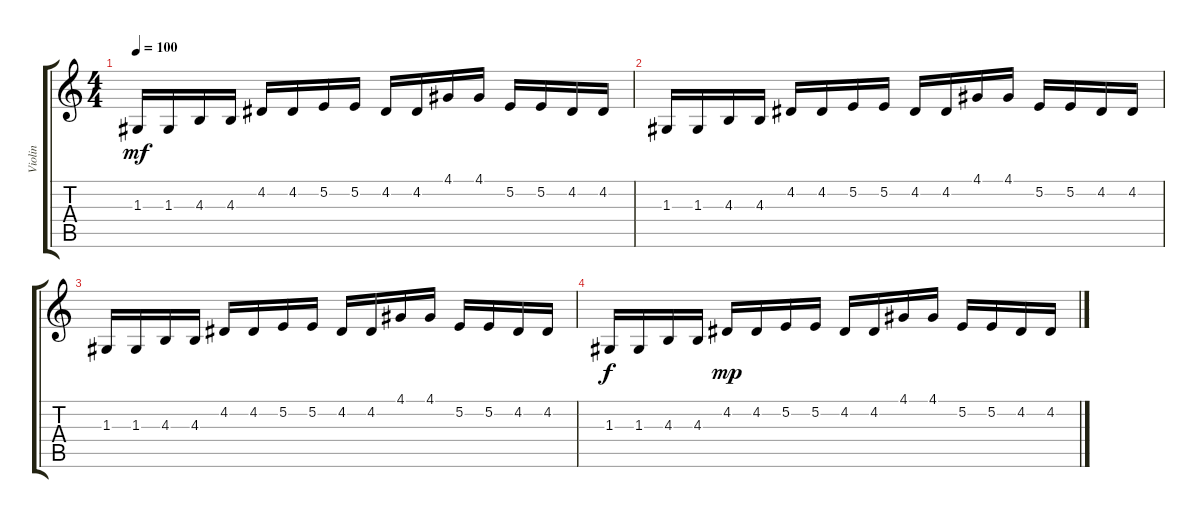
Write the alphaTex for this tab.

\track ("Violin " "Violin ") {instrument violin}
\staff {score tabs}
\tuning (E4 B3 G3 D3 A2 E2) {hide}
\ts (4 4)
\tempo 100
\clef g2
\ks c
1.3.16{dy mf} 1.3.16 4.3.16 4.3.16 4.2.16 4.2.16 5.2.16 5.2.16 4.2.16 4.2.16 4.1.16 4.1.16 5.2.16 5.2.16 4.2.16 4.2.16 |
1.3.16 1.3.16 4.3.16 4.3.16 4.2.16 4.2.16 5.2.16 5.2.16 4.2.16 4.2.16 4.1.16 4.1.16 5.2.16 5.2.16 4.2.16 4.2.16 |
1.3.16 1.3.16 4.3.16 4.3.16 4.2.16 4.2.16 5.2.16 5.2.16 4.2.16 4.2.16 4.1.16 4.1.16 5.2.16 5.2.16 4.2.16 4.2.16 |
1.3.16{dy f} 1.3.16 4.3.16 4.3.16 4.2.16{dy mp} 4.2.16 5.2.16 5.2.16 4.2.16 4.2.16 4.1.16 4.1.16 5.2.16 5.2.16 4.2.16 4.2.16
